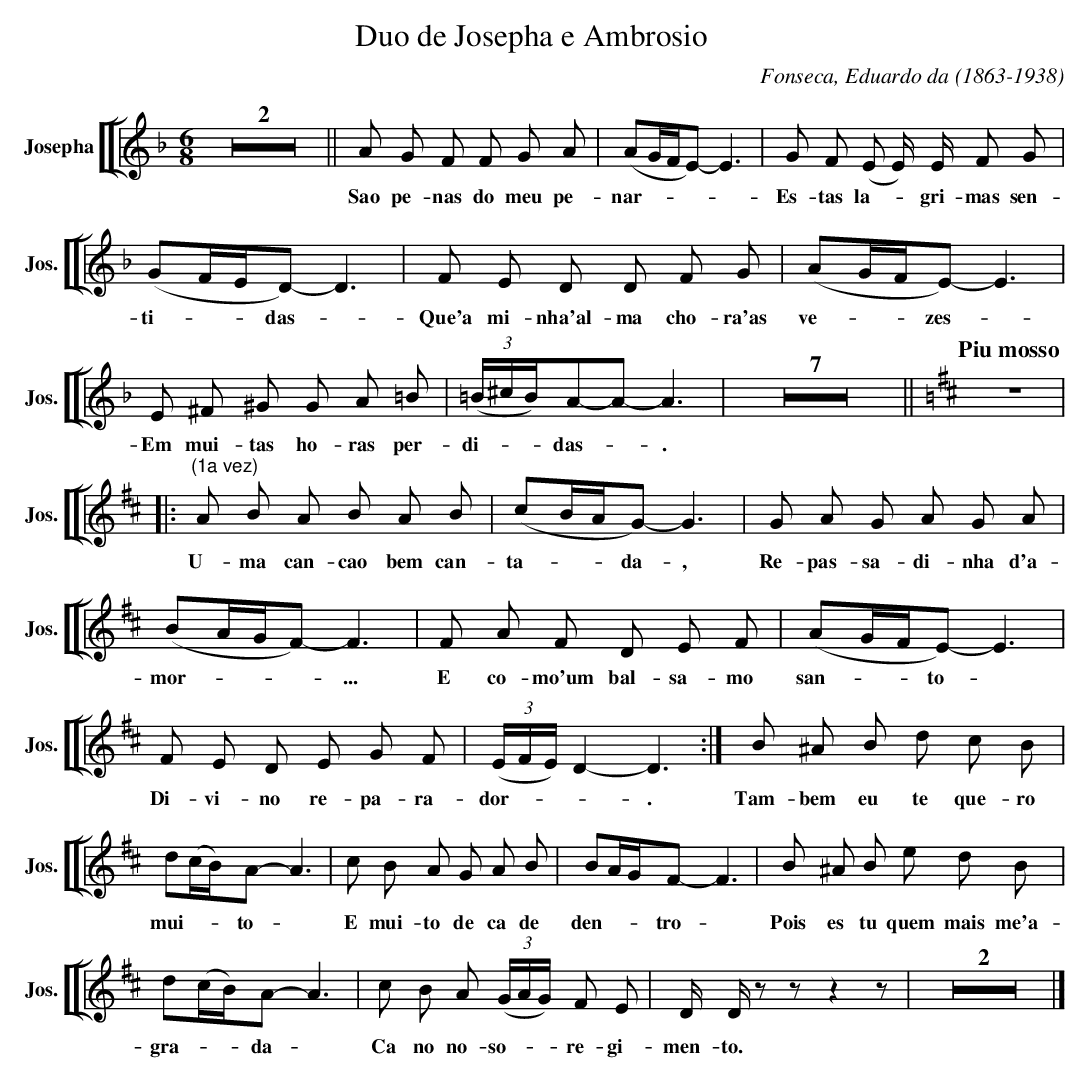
X:1
T:Duo de Josepha e Ambrosio
C:Fonseca, Eduardo da (1863-1938)
M:6/8
L:1/8
K:F
V: 10 clef=treble name="Josepha" sname="Jos."
%%staves [[ 10 ]]
   Z2 || A G F F G A | (AG/F/E)-E3 | G F (E E/) E/ F G | (GF/E/D)-D3 | \
w: Sao pe-nas do meu pe-nar----- Es-tas la--gri-mas sen-ti---das-
   F E D D F G  | (AG/F/E)-E3 | E ^F ^G G A =B | ((3=B/^c/B/)A-A-A3 | \
w: Que'a mi-nha'al-ma cho-ra'as ve---zes-- Em mui-tas ho-ras per-di---das--.
   Z7 || [K:D] [Q:"Piu mosso"] Z |: "^(1a vez)" A B A B A B | (cB/A/G)-G3 | G A G A G A | (BA/G/F)-F3 | \
w: U-ma can-cao bem can-ta---da-, Re-pas-sa-di-nha d'a-mor----...
   F A F D E F | (AG/F/E)-E3 | F E D E G F | ((3E/F/E/) D2-D3 :| \
w: E co-mo'um bal-sa-mo san---to-~ Di-vi-no re-pa-ra-dor----.
   B ^A B d c B | d(c/2B/2)A-A3  | c B A G A B  |  BA/2G/2F-F3 | \
w: Tam-bem eu te que-ro mui---to-~ E mui-to de ca de den---tro-~
    B ^A B e d B  | d(c/2B/2)A-A3 | c B A ((3G/2A/2G/) F E  | D/ D/ zzz2z | Z2 |] \
w: Pois es tu quem mais me'a-gra---da-~ Ca no no-so--- re-gi-men-to.
